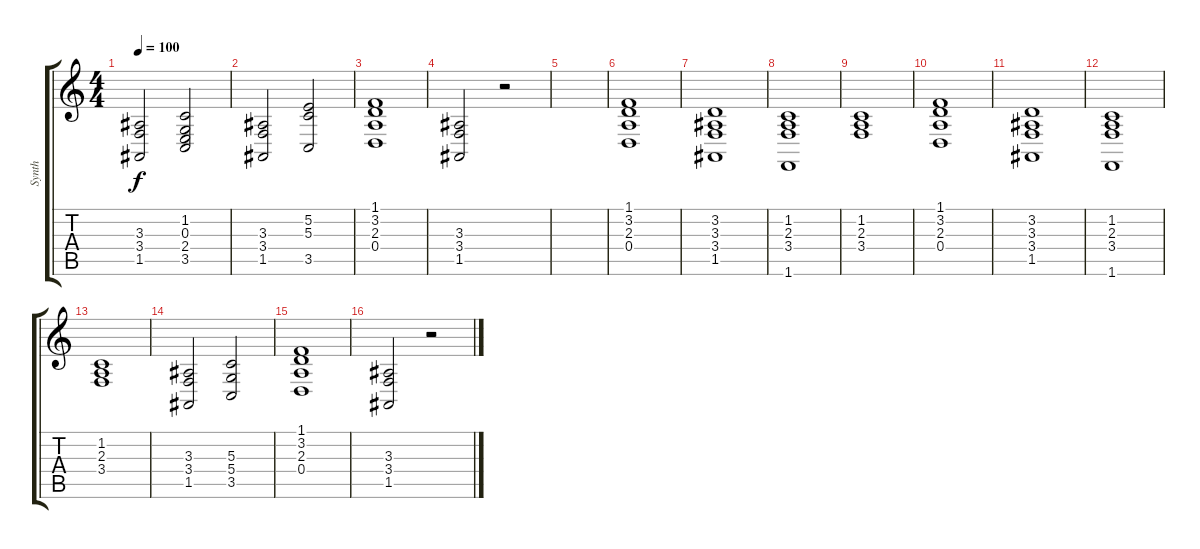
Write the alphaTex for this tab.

\track ("Synth" "Synth") {instrument stringensemble2}
\staff {score tabs}
\tuning (E4 B3 G3 D3 A2 E2) {hide}
\ts (4 4)
\tempo 100
\clef g2
\ks c
(3.3 3.4 1.5).2{dy f} (1.2 0.3 2.4 3.5).2 |
(3.3 3.4 1.5).2 (5.2 5.3 3.5).2 |
(1.1 3.2 2.3 0.4).1 |
(3.3 3.4 1.5).2 r.2 |
|
(1.1 3.2 2.3 0.4).1 |
(3.2 3.3 3.4 1.5).1 |
(1.2 2.3 3.4 1.6).1 |
(1.2 2.3 3.4).1 |
(1.1 3.2 2.3 0.4).1 |
(3.2 3.3 3.4 1.5).1 |
(1.2 2.3 3.4 1.6).1 |
(1.2 2.3 3.4).1 |
(3.3 3.4 1.5).2 (5.3 5.4 3.5).2 |
(1.1 3.2 2.3 0.4).1 |
(3.3 3.4 1.5).2 r.2
